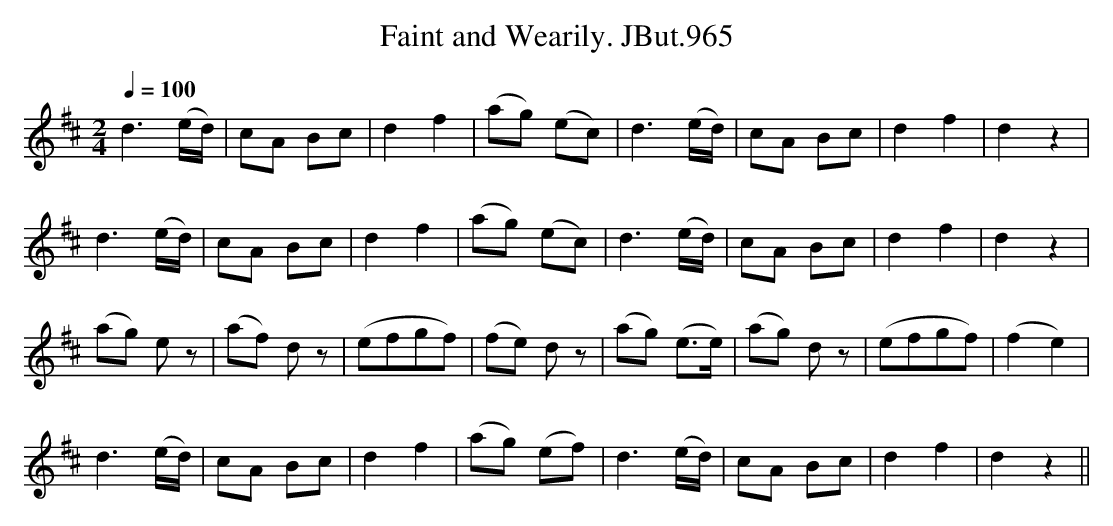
X:1
T:Faint and Wearily. JBut.965
M:2/4
L:1/8
Q:1/4=100
K:D
d3 (e/d/)|cA Bc|d2 f2|(ag) (ec)|\
d3 (e/d/)|cA Bc|d2 f2|d2 z2|
d3 (e/d/)|cA Bc|d2 f2|(ag) (ec)|\
d3 (e/d/)|cA Bc|d2 f2|d2 z2|
(ag) ez|(af) dz|(efgf)|(fe) dz|\
(ag) (e>e)|(ag) dz|(efgf)|(f2 e2)|
d3 (e/d/)|cA Bc|d2 f2|(ag) (ef)|\
d3 (e/d/)|cA Bc|d2 f2| d2 z2||
